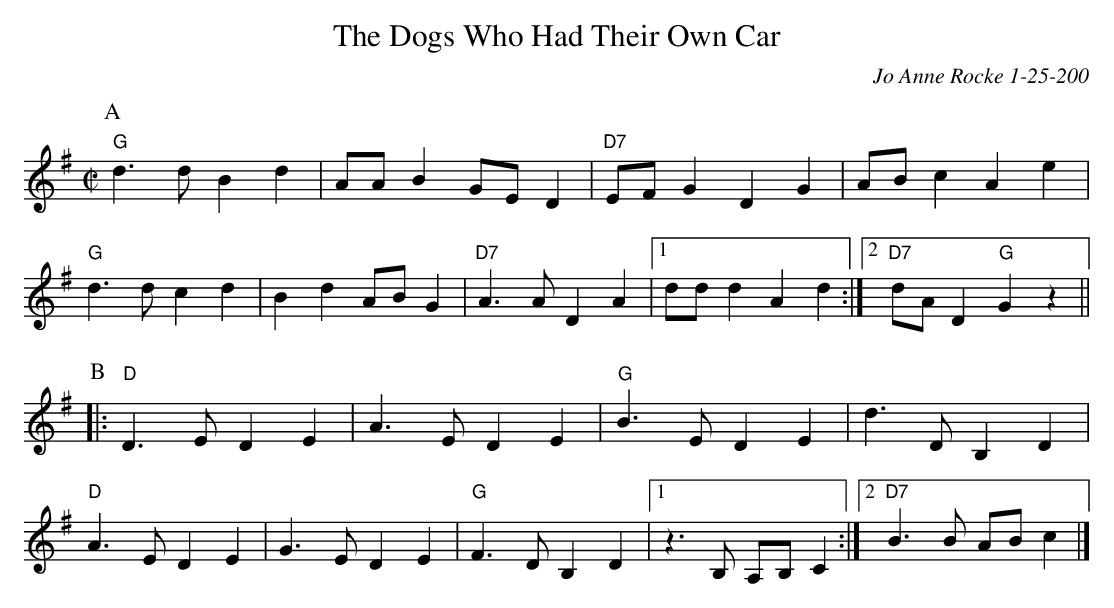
X:1
T: The Dogs Who Had Their Own Car
C: Jo Anne Rocke 1-25-200
M: C|
L:1/8
K: G
P:A
"G"d3dB2d2|AAB2GED2|"D7"EFG2D2G2 |ABc2A2e2|
"G"d3dc2d2|B2d2ABG2 |"D7"A3AD2A2 |1ddd2A2d2:|2"D7"dAD2"G"G2z2||
P:B
|: "D"D3ED2E2|A3ED2E2|"G"B3ED2E2|d3DB,2D2|
"D"A3ED2E2|G3ED2E2 | "G"F3DB,2D2|1z3B, A,B,C2:|2"D7"B3B ABc2|]
